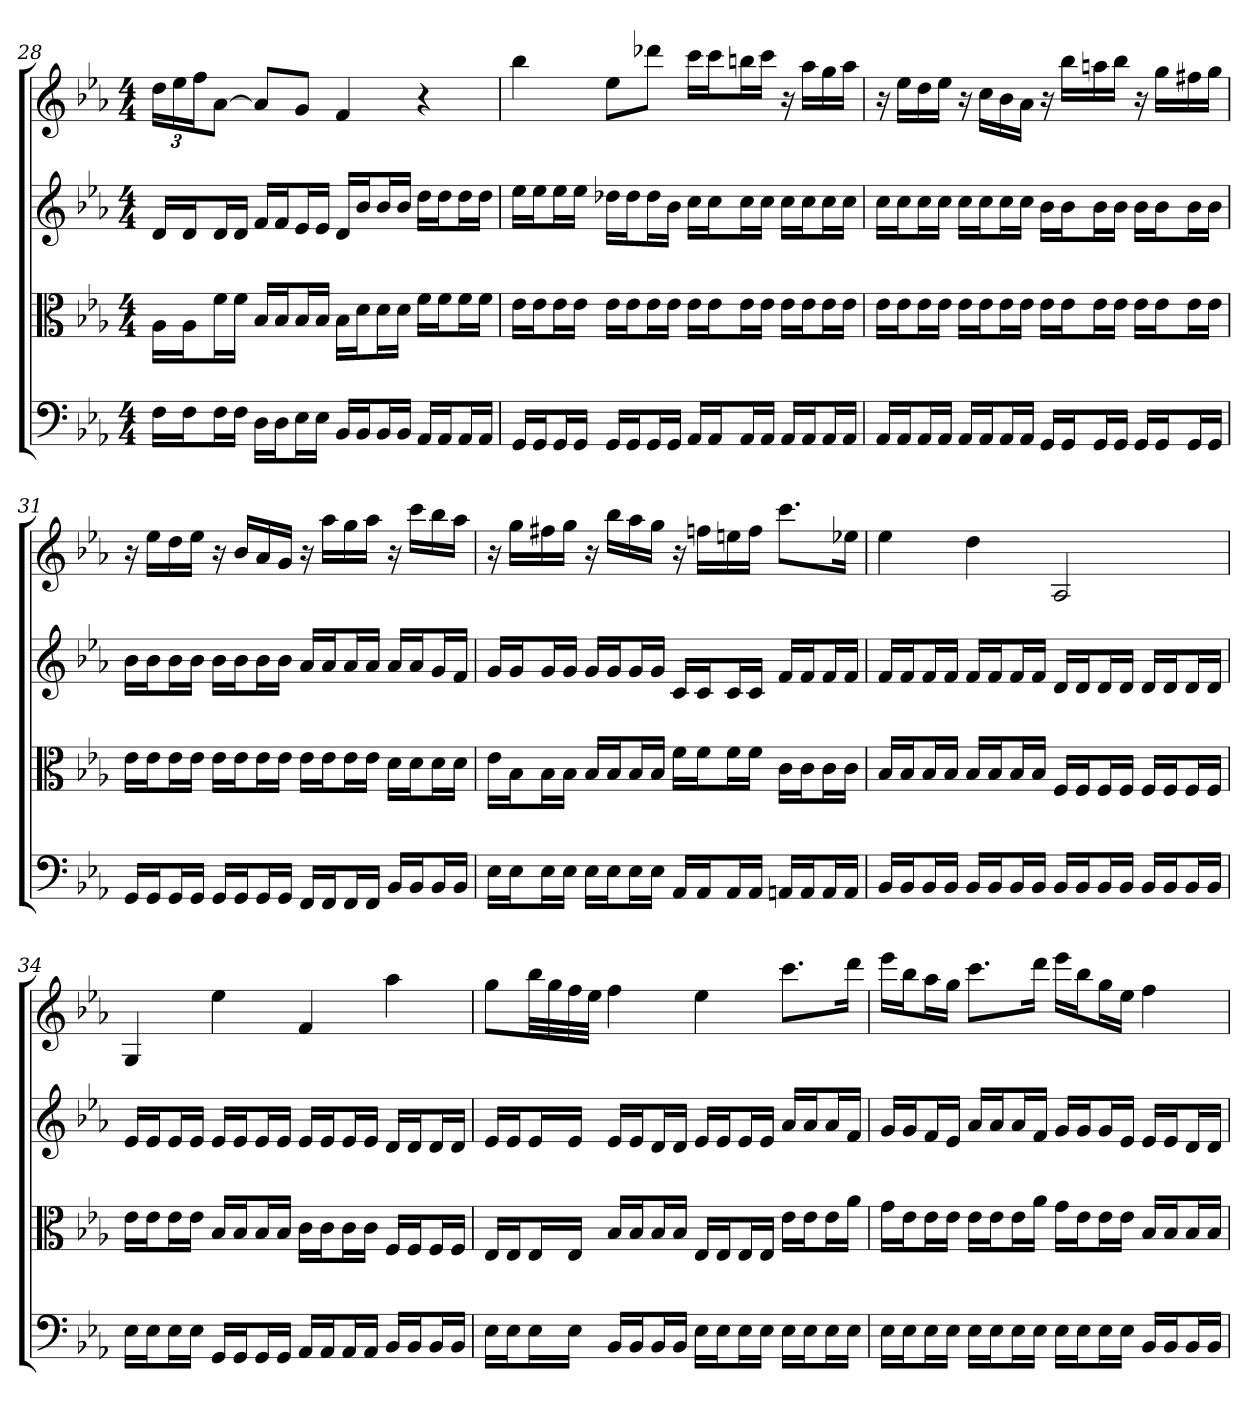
**kern	**kern	**kern	**kern
*part4	*part3	*part2	*part1
*staff4	*staff3	*staff2	*staff1
*clefF4	*clefC3	*	*
*k[b-e-a-]	*k[b-e-a-]	*k[b-e-a-]	*k[b-e-a-]
*E-:	*E-:	*E-:	*E-:
*M4/4	*M4/4	*M4/4	*M4/4
=28	=28	=28	=28
16F\LL	16A-\LL	16dLL	24ddLL
.	.	.	24ee-
16F\J	16A-\J	16dJ	.
.	.	.	24ffJ
16F\L	16f\L	16dL	[8a-J
16F\JJ	16f\JJ	16dJJ	.
16D\LL	16B-/LL	16fLL	8a-L]
16D\J	16B-/J	16fJ	.
16E-\L	16B-/L	16e-L	8gJ
16E-\JJ	16B-/JJ	16e-JJ	.
16BB-/LL	16B-\LL	16dLL	4f
16BB-/J	16d\J	16b-J	.
16BB-/L	16d\L	16b-L	.
16BB-/JJ	16d\JJ	16b-JJ	.
16AA-/LL	16f\LL	16ddLL	4r
16AA-/J	16f\J	16ddJ	.
16AA-/L	16f\L	16ddL	.
16AA-/JJ	16f\JJ	16ddJJ	.
=29	=29	=29	=29
16GG/LL	16e-\LL	16ee-LL	4bb-
16GG/J	16e-\J	16ee-J	.
16GG/L	16e-\L	16ee-L	.
16GG/JJ	16e-\JJ	16ee-JJ	.
16GG/LL	16e-\LL	16dd-XLL	8ee-L
16GG/J	16e-\J	16dd-J	.
16GG/L	16e-\L	16dd-L	8ddd-XJ
16GG/JJ	16e-\JJ	16b-JJ	.
16AA-/LL	16e-\LL	16ccLL	16cccLL
16AA-/J	16e-\J	16ccJ	16cccJ
16AA-/L	16e-\L	16ccL	16bbnL
16AA-/JJ	16e-\JJ	16ccJJ	16cccJJ
16AA-/LL	16e-\LL	16ccLL	16r
16AA-/J	16e-\J	16ccJ	16aa-LL
16AA-/L	16e-\L	16ccL	16gg
16AA-/JJ	16e-\JJ	16ccJJ	16aa-JJ
=30	=30	=30	=30
16AA-/LL	16e-\LL	16ccLL	16r
16AA-/J	16e-\J	16ccJ	16ee-LL
16AA-/L	16e-\L	16ccL	16dd
16AA-/JJ	16e-\JJ	16ccJJ	16ee-JJ
16AA-/LL	16e-\LL	16ccLL	16r
16AA-/J	16e-\J	16ccJ	16ccLL
16AA-/L	16e-\L	16ccL	16b-
16AA-/JJ	16e-\JJ	16ccJJ	16a-JJ
16GG/LL	16e-\LL	16b-LL	16r
16GG/J	16e-\J	16b-J	16bb-LL
16GG/L	16e-\L	16b-L	16aan
16GG/JJ	16e-\JJ	16b-JJ	16bb-JJ
16GG/LL	16e-\LL	16b-LL	16r
16GG/J	16e-\J	16b-J	16ggLL
16GG/L	16e-\L	16b-L	16ff#X
16GG/JJ	16e-\JJ	16b-JJ	16ggJJ
=31	=31	=31	=31
16GG/LL	16e-\LL	16b-LL	16r
16GG/J	16e-\J	16b-J	16ee-LL
16GG/L	16e-\L	16b-L	16dd
16GG/JJ	16e-\JJ	16b-JJ	16ee-JJ
16GG/LL	16e-\LL	16b-LL	16r
16GG/J	16e-\J	16b-J	16b-LL
16GG/L	16e-\L	16b-L	16a-
16GG/JJ	16e-\JJ	16b-JJ	16gJJ
16FF/LL	16e-\LL	16a-LL	16r
16FF/J	16e-\J	16a-J	16aa-LL
16FF/L	16e-\L	16a-L	16gg
16FF/JJ	16e-\JJ	16a-JJ	16aa-JJ
16BB-/LL	16d\LL	16a-LL	16r
16BB-/J	16d\J	16a-J	16cccLL
16BB-/L	16d\L	16gL	16bb-
16BB-/JJ	16d\JJ	16fJJ	16aa-JJ
=32	=32	=32	=32
16E-\LL	16e-\LL	16gLL	16r
16E-\J	16B-\J	16gJ	16ggLL
16E-\L	16B-\L	16gL	16ff#X
16E-\JJ	16B-\JJ	16gJJ	16ggJJ
16E-\LL	16B-/LL	16gLL	16r
16E-\J	16B-/J	16gJ	16bb-LL
16E-\L	16B-/L	16gL	16aa-
16E-\JJ	16B-/JJ	16gJJ	16ggJJ
16AA-/LL	16f\LL	16cLL	16r
16AA-/J	16f\J	16cJ	16ffnLL
16AA-/L	16f\L	16cL	16een
16AA-/JJ	16f\JJ	16cJJ	16ffJJ
16AAn/LL	16c\LL	16fLL	8.cccL
16AA/J	16c\J	16fJ	.
16AA/L	16c\L	16fL	.
16AA/JJ	16c\JJ	16fJJ	16ee-XJk
=33	=33	=33	=33
16BB-/LL	16B-/LL	16fLL	4ee-
16BB-/J	16B-/J	16fJ	.
16BB-/L	16B-/L	16fL	.
16BB-/JJ	16B-/JJ	16fJJ	.
16BB-/LL	16B-/LL	16fLL	4dd
16BB-/J	16B-/J	16fJ	.
16BB-/L	16B-/L	16fL	.
16BB-/JJ	16B-/JJ	16fJJ	.
16BB-/LL	16F/LL	16dLL	2A-
16BB-/J	16F/J	16dJ	.
16BB-/L	16F/L	16dL	.
16BB-/JJ	16F/JJ	16dJJ	.
16BB-/LL	16F/LL	16dLL	.
16BB-/J	16F/J	16dJ	.
16BB-/L	16F/L	16dL	.
16BB-/JJ	16F/JJ	16dJJ	.
=34	=34	=34	=34
16E-\LL	16e-\LL	16e-LL	4G
16E-\J	16e-\J	16e-J	.
16E-\L	16e-\L	16e-L	.
16E-\JJ	16e-\JJ	16e-JJ	.
16GG/LL	16B-/LL	16e-LL	4ee-
16GG/J	16B-/J	16e-J	.
16GG/L	16B-/L	16e-L	.
16GG/JJ	16B-/JJ	16e-JJ	.
16AA-/LL	16c\LL	16e-LL	4f
16AA-/J	16c\J	16e-J	.
16AA-/L	16c\L	16e-L	.
16AA-/JJ	16c\JJ	16e-JJ	.
16BB-/LL	16F/LL	16dLL	4aa-
16BB-/J	16F/J	16dJ	.
16BB-/L	16F/L	16dL	.
16BB-/JJ	16F/JJ	16dJJ	.
=35	=35	=35	=35
16E-\LL	16E-/LL	16e-LL	8ggL
16E-\J	16E-/J	16e-J	.
16E-\L	16E-/L	16e-L	32bb-LL
.	.	.	32gg
16E-\JJ	16E-/JJ	16e-JJ	32ff
.	.	.	32ee-JJJ
16BB-/LL	16B-/LL	16e-LL	4ff
16BB-/J	16B-/J	16e-J	.
16BB-/L	16B-/L	16dL	.
16BB-/JJ	16B-/JJ	16dJJ	.
16E-\LL	16E-/LL	16e-LL	4ee-
16E-\J	16E-/J	16e-J	.
16E-\L	16E-/L	16e-L	.
16E-\JJ	16E-/JJ	16e-JJ	.
16E-\LL	16e-\LL	16a-LL	8.cccL
16E-\J	16e-\J	16a-J	.
16E-\L	16e-\L	16a-L	.
16E-\JJ	16a-\JJ	16fJJ	16dddJk
=36	=36	=36	=36
16E-\LL	16g\LL	16gLL	16eee-LL
16E-\J	16e-\J	16gJ	16bb-J
16E-\L	16e-\L	16fL	16aa-L
16E-\JJ	16e-\JJ	16e-JJ	16ggJJ
16E-\LL	16e-\LL	16a-LL	8.cccL
16E-\J	16e-\J	16a-J	.
16E-\L	16e-\L	16a-L	.
16E-\JJ	16a-\JJ	16fJJ	16dddJk
16E-\LL	16g\LL	16gLL	16eee-LL
16E-\J	16e-\J	16gJ	16bb-J
16E-\L	16e-\L	16gL	16ggL
16E-\JJ	16e-\JJ	16e-JJ	16ee-JJ
16BB-/LL	16B-/LL	16e-LL	4ff
16BB-/J	16B-/J	16e-J	.
16BB-/L	16B-/L	16dL	.
16BB-/JJ	16B-/JJ	16dJJ	.
=	=	=	=
*-	*-	*-	*-
